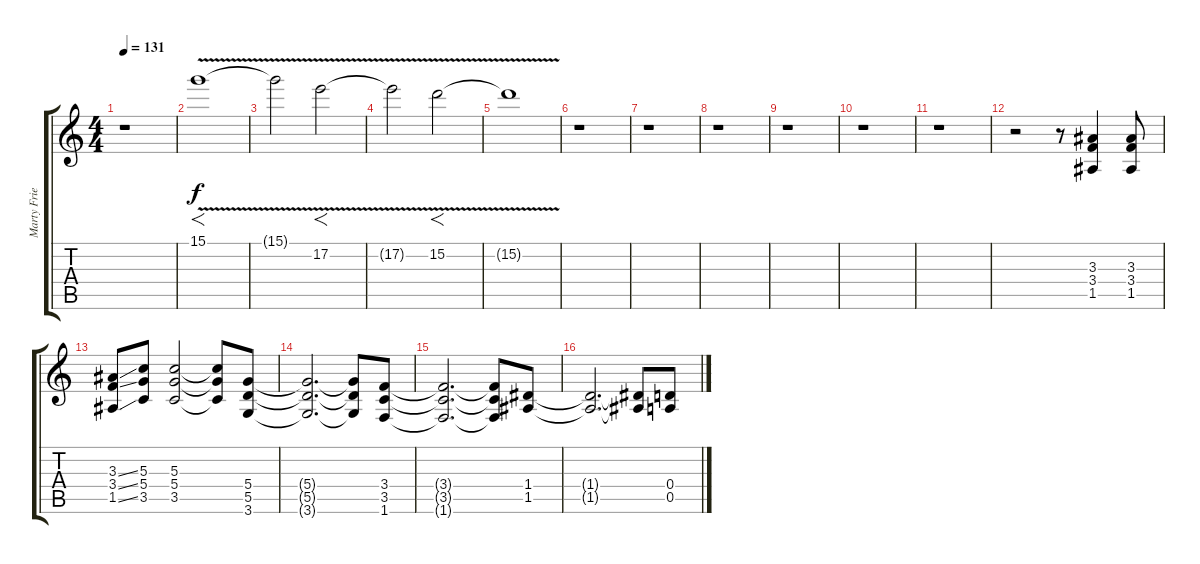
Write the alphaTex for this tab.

\track ("Marty Friedman" "Marty Frie") {instrument distortionguitar}
\staff {score tabs}
\tuning (E4 B3 G3 D3 A2 E2) {hide}
\ts (4 4)
\tempo 131
\clef g2
\ks c
r.1{dy f} |
15.1{v}.1{f} |
15.1{t}.2 17.2{v}.2{f} |
17.2{t}.2 15.2{v}.2{f} |
15.2{t}.1 |
r.1 |
r.1 |
r.1 |
r.1 |
r.1 |
r.1 |
r.2 r.8 (3.3 3.4 1.5).4 (3.3 3.4 1.5).8 |
(3.3{ss} 3.4{ss} 1.5{ss}).8 (5.3 5.4 3.5).8 (5.3 5.4 3.5).2 (5.3{t} 5.4{t} 3.5{t}).8 (5.4 5.5 3.6).8 |
(5.4{t} 5.5{t} 3.6{t}).2{d} (5.4{t} 5.5{t} 3.6{t}).8 (3.4 3.5 1.6).8 |
(3.4{t} 3.5{t} 1.6{t}).2{d} (3.4{t} 3.5{t} 1.6{t}).8 (1.4 1.5).8 |
(1.4{t} 1.5{t}).2{d} (1.4{t} 1.5{t}).8 (0.4 0.5).8
